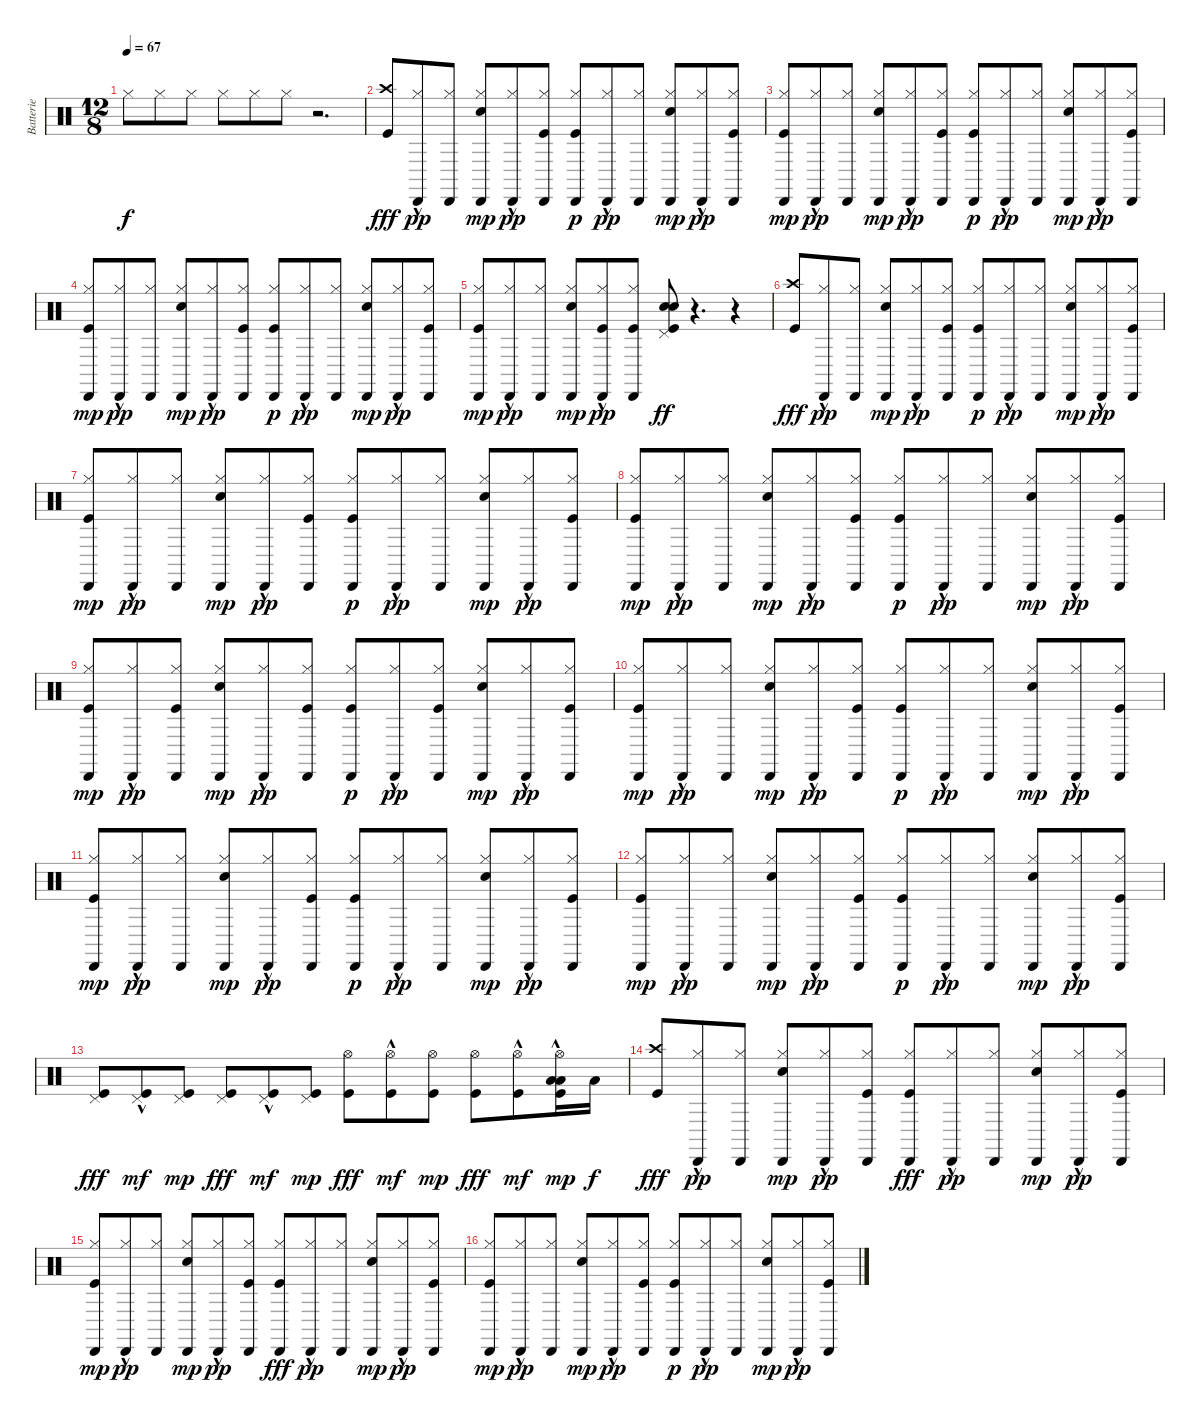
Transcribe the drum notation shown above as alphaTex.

\track ("Batterie" "Batterie") {instrument percussion}
\staff {score}
\articulation defaults
\ts (12 8)
\tempo 67
\clef neutral
\ks c "Hi-Hat (closed)".8{dy f} "Hi-Hat (closed)".8 "Hi-Hat (closed)".8 "Hi-Hat (closed)".8 "Hi-Hat (closed)".8 "Hi-Hat (closed)".8
r.2{d} |
("Crash high (hit)" "Kick (hit)").8{dy fff} ("Hi-Hat (closed)"{hac} "Cabasa (hit)"{hac}).8{dy pp} ("Hi-Hat (closed)" "Cabasa (hit)").8 ("Snare (hit) 2" "Hi-Hat (closed)" "Cabasa (hit)").8{dy mp} ("Hi-Hat (closed)"{hac} "Cabasa (hit)"{hac}).8{dy pp} ("Kick (hit)" "Hi-Hat (closed)" "Cabasa (hit)").8 ("Kick (hit)" "Hi-Hat (closed)" "Cabasa (hit)").8{dy p} ("Hi-Hat (closed)"{hac} "Cabasa (hit)"{hac}).8{dy pp} ("Hi-Hat (closed)" "Cabasa (hit)").8 ("Snare (hit) 2" "Hi-Hat (closed)" "Cabasa (hit)").8{dy mp} ("Hi-Hat (closed)"{hac} "Cabasa (hit)"{hac}).8{dy pp} ("Kick (hit)" "Hi-Hat (closed)" "Cabasa (hit)").8 |
("Kick (hit)" "Hi-Hat (closed)" "Cabasa (hit)").8{dy mp} ("Hi-Hat (closed)"{hac} "Cabasa (hit)"{hac}).8{dy pp} ("Hi-Hat (closed)" "Cabasa (hit)").8 ("Snare (hit) 2" "Hi-Hat (closed)" "Cabasa (hit)").8{dy mp} ("Hi-Hat (closed)"{hac} "Cabasa (hit)"{hac}).8{dy pp} ("Kick (hit)" "Hi-Hat (closed)" "Cabasa (hit)").8 ("Kick (hit)" "Hi-Hat (closed)" "Cabasa (hit)").8{dy p} ("Hi-Hat (closed)"{hac} "Cabasa (hit)"{hac}).8{dy pp} ("Hi-Hat (closed)" "Cabasa (hit)").8 ("Snare (hit) 2" "Hi-Hat (closed)" "Cabasa (hit)").8{dy mp} ("Hi-Hat (closed)"{hac} "Cabasa (hit)"{hac}).8{dy pp} ("Kick (hit)" "Hi-Hat (closed)" "Cabasa (hit)").8 |
("Kick (hit)" "Hi-Hat (closed)" "Cabasa (hit)").8{dy mp} ("Hi-Hat (closed)"{hac} "Cabasa (hit)"{hac}).8{dy pp} ("Hi-Hat (closed)" "Cabasa (hit)").8 ("Snare (hit) 2" "Hi-Hat (closed)" "Cabasa (hit)").8{dy mp} ("Hi-Hat (closed)"{hac} "Cabasa (hit)"{hac}).8{dy pp} ("Kick (hit)" "Hi-Hat (closed)" "Cabasa (hit)").8 ("Kick (hit)" "Hi-Hat (closed)" "Cabasa (hit)").8{dy p} ("Hi-Hat (closed)"{hac} "Cabasa (hit)"{hac}).8{dy pp} ("Hi-Hat (closed)" "Cabasa (hit)").8 ("Snare (hit) 2" "Hi-Hat (closed)" "Cabasa (hit)").8{dy mp} ("Hi-Hat (closed)"{hac} "Cabasa (hit)"{hac}).8{dy pp} ("Kick (hit)" "Hi-Hat (closed)" "Cabasa (hit)").8 |
("Kick (hit)" "Hi-Hat (closed)" "Cabasa (hit)").8{dy mp} ("Hi-Hat (closed)"{hac} "Cabasa (hit)"{hac}).8{dy pp} ("Hi-Hat (closed)" "Cabasa (hit)").8 ("Snare (hit) 2" "Hi-Hat (closed)" "Cabasa (hit)").8{dy mp} ("Kick (hit)"{hac} "Hi-Hat (closed)"{hac} "Cabasa (hit)"{hac}).8{dy pp} ("Kick (hit)" "Hi-Hat (closed)" "Cabasa (hit)").8 ("Pedal Hi-Hat (hit)" "Snare (hit) 2" "Kick (hit)" "Snare (hit) 2").8{dy ff} r.4{d} r.4 |
("Crash high (hit)" "Kick (hit)").8{dy fff} ("Hi-Hat (closed)"{hac} "Cabasa (hit)"{hac}).8{dy pp} ("Hi-Hat (closed)" "Cabasa (hit)").8 ("Snare (hit) 2" "Hi-Hat (closed)" "Cabasa (hit)").8{dy mp} ("Hi-Hat (closed)"{hac} "Cabasa (hit)"{hac}).8{dy pp} ("Kick (hit)" "Hi-Hat (closed)" "Cabasa (hit)").8 ("Kick (hit)" "Hi-Hat (closed)" "Cabasa (hit)").8{dy p} ("Hi-Hat (closed)"{hac} "Cabasa (hit)"{hac}).8{dy pp} ("Hi-Hat (closed)" "Cabasa (hit)").8 ("Snare (hit) 2" "Hi-Hat (closed)" "Cabasa (hit)").8{dy mp} ("Hi-Hat (closed)"{hac} "Cabasa (hit)"{hac}).8{dy pp} ("Kick (hit)" "Hi-Hat (closed)" "Cabasa (hit)").8 |
("Kick (hit)" "Hi-Hat (closed)" "Cabasa (hit)").8{dy mp} ("Hi-Hat (closed)"{hac} "Cabasa (hit)"{hac}).8{dy pp} ("Hi-Hat (closed)" "Cabasa (hit)").8 ("Snare (hit) 2" "Hi-Hat (closed)" "Cabasa (hit)").8{dy mp} ("Hi-Hat (closed)"{hac} "Cabasa (hit)"{hac}).8{dy pp} ("Kick (hit)" "Hi-Hat (closed)" "Cabasa (hit)").8 ("Kick (hit)" "Hi-Hat (closed)" "Cabasa (hit)").8{dy p} ("Hi-Hat (closed)"{hac} "Cabasa (hit)"{hac}).8{dy pp} ("Hi-Hat (closed)" "Cabasa (hit)").8 ("Snare (hit) 2" "Hi-Hat (closed)" "Cabasa (hit)").8{dy mp} ("Hi-Hat (closed)"{hac} "Cabasa (hit)"{hac}).8{dy pp} ("Kick (hit)" "Hi-Hat (closed)" "Cabasa (hit)").8 |
("Kick (hit)" "Hi-Hat (closed)" "Cabasa (hit)").8{dy mp} ("Hi-Hat (closed)"{hac} "Cabasa (hit)"{hac}).8{dy pp} ("Hi-Hat (closed)" "Cabasa (hit)").8 ("Snare (hit) 2" "Hi-Hat (closed)" "Cabasa (hit)").8{dy mp} ("Hi-Hat (closed)"{hac} "Cabasa (hit)"{hac}).8{dy pp} ("Kick (hit)" "Hi-Hat (closed)" "Cabasa (hit)").8 ("Kick (hit)" "Hi-Hat (closed)" "Cabasa (hit)").8{dy p} ("Hi-Hat (closed)"{hac} "Cabasa (hit)"{hac}).8{dy pp} ("Hi-Hat (closed)" "Cabasa (hit)").8 ("Snare (hit) 2" "Hi-Hat (closed)" "Cabasa (hit)").8{dy mp} ("Hi-Hat (closed)"{hac} "Cabasa (hit)"{hac}).8{dy pp} ("Kick (hit)" "Hi-Hat (closed)" "Cabasa (hit)").8 |
("Kick (hit)" "Hi-Hat (closed)" "Cabasa (hit)").8{dy mp} ("Hi-Hat (closed)"{hac} "Cabasa (hit)"{hac}).8{dy pp} ("Kick (hit)" "Hi-Hat (closed)" "Cabasa (hit)").8 ("Snare (hit) 2" "Hi-Hat (closed)" "Cabasa (hit)").8{dy mp} ("Hi-Hat (closed)"{hac} "Cabasa (hit)"{hac}).8{dy pp} ("Kick (hit)" "Hi-Hat (closed)" "Cabasa (hit)").8 ("Kick (hit)" "Hi-Hat (closed)" "Cabasa (hit)").8{dy p} ("Hi-Hat (closed)"{hac} "Cabasa (hit)"{hac}).8{dy pp} ("Kick (hit)" "Hi-Hat (closed)" "Cabasa (hit)").8 ("Snare (hit) 2" "Hi-Hat (closed)" "Cabasa (hit)").8{dy mp} ("Hi-Hat (closed)"{hac} "Cabasa (hit)"{hac}).8{dy pp} ("Kick (hit)" "Hi-Hat (closed)" "Cabasa (hit)").8 |
("Kick (hit)" "Hi-Hat (closed)" "Cabasa (hit)").8{dy mp} ("Hi-Hat (closed)"{hac} "Cabasa (hit)"{hac}).8{dy pp} ("Hi-Hat (closed)" "Cabasa (hit)").8 ("Snare (hit) 2" "Hi-Hat (closed)" "Cabasa (hit)").8{dy mp} ("Hi-Hat (closed)"{hac} "Cabasa (hit)"{hac}).8{dy pp} ("Kick (hit)" "Hi-Hat (closed)" "Cabasa (hit)").8 ("Kick (hit)" "Hi-Hat (closed)" "Cabasa (hit)").8{dy p} ("Hi-Hat (closed)"{hac} "Cabasa (hit)"{hac}).8{dy pp} ("Hi-Hat (closed)" "Cabasa (hit)").8 ("Snare (hit) 2" "Hi-Hat (closed)" "Cabasa (hit)").8{dy mp} ("Hi-Hat (closed)"{hac} "Cabasa (hit)"{hac}).8{dy pp} ("Kick (hit)" "Hi-Hat (closed)" "Cabasa (hit)").8 |
("Kick (hit)" "Hi-Hat (closed)" "Cabasa (hit)").8{dy mp} ("Hi-Hat (closed)"{hac} "Cabasa (hit)"{hac}).8{dy pp} ("Hi-Hat (closed)" "Cabasa (hit)").8 ("Snare (hit) 2" "Hi-Hat (closed)" "Cabasa (hit)").8{dy mp} ("Hi-Hat (closed)"{hac} "Cabasa (hit)"{hac}).8{dy pp} ("Kick (hit)" "Hi-Hat (closed)" "Cabasa (hit)").8 ("Kick (hit)" "Hi-Hat (closed)" "Cabasa (hit)").8{dy p} ("Hi-Hat (closed)"{hac} "Cabasa (hit)"{hac}).8{dy pp} ("Hi-Hat (closed)" "Cabasa (hit)").8 ("Snare (hit) 2" "Hi-Hat (closed)" "Cabasa (hit)").8{dy mp} ("Hi-Hat (closed)"{hac} "Cabasa (hit)"{hac}).8{dy pp} ("Kick (hit)" "Hi-Hat (closed)" "Cabasa (hit)").8 |
("Kick (hit)" "Hi-Hat (closed)" "Cabasa (hit)").8{dy mp} ("Hi-Hat (closed)"{hac} "Cabasa (hit)"{hac}).8{dy pp} ("Hi-Hat (closed)" "Cabasa (hit)").8 ("Snare (hit) 2" "Hi-Hat (closed)" "Cabasa (hit)").8{dy mp} ("Hi-Hat (closed)"{hac} "Cabasa (hit)"{hac}).8{dy pp} ("Kick (hit)" "Hi-Hat (closed)" "Cabasa (hit)").8 ("Kick (hit)" "Hi-Hat (closed)" "Cabasa (hit)").8{dy p} ("Hi-Hat (closed)"{hac} "Cabasa (hit)"{hac}).8{dy pp} ("Hi-Hat (closed)" "Cabasa (hit)").8 ("Snare (hit) 2" "Hi-Hat (closed)" "Cabasa (hit)").8{dy mp} ("Hi-Hat (closed)"{hac} "Cabasa (hit)"{hac}).8{dy pp} ("Kick (hit)" "Hi-Hat (closed)" "Cabasa (hit)").8 |
("Pedal Hi-Hat (hit)" "Kick (hit)").8{dy fff} ("Pedal Hi-Hat (hit)"{hac} "Kick (hit)"{hac}).8{dy mf} ("Pedal Hi-Hat (hit)" "Kick (hit)").8{dy mp} ("Pedal Hi-Hat (hit)" "Kick (hit)").8{dy fff} ("Pedal Hi-Hat (hit)"{hac} "Kick (hit)"{hac}).8{dy mf} ("Pedal Hi-Hat (hit)" "Kick (hit)").8{dy mp} ("Hi-Hat (open)" "Kick (hit)").8{dy fff} ("Hi-Hat (open)"{hac} "Kick (hit)"{hac}).8{dy mf} ("Hi-Hat (open)" "Kick (hit)").8{dy mp} ("Hi-Hat (open)" "Kick (hit)").8{dy fff} ("Hi-Hat (open)"{hac} "Kick (hit)"{hac}).8{dy mf} ("Hi-Hat (open)"{hac} "Low Floor Tom (hit)" "Low Tom (hit)"{hac} "Kick (hit)"{hac}).16{dy mp} "Low Floor Tom (hit)".16{dy f} |
("Crash high (hit)" "Kick (hit)").8{dy fff} ("Hi-Hat (closed)"{hac} "Cabasa (hit)"{hac}).8{dy pp} ("Hi-Hat (closed)" "Cabasa (hit)").8 ("Snare (hit) 2" "Hi-Hat (closed)" "Cabasa (hit)").8{dy mp} ("Hi-Hat (closed)"{hac} "Cabasa (hit)"{hac}).8{dy pp} ("Kick (hit)" "Hi-Hat (closed)" "Cabasa (hit)").8 ("Hi-Hat (closed)" "Cabasa (hit)" "Kick (hit)").8{dy fff} ("Hi-Hat (closed)"{hac} "Cabasa (hit)"{hac}).8{dy pp} ("Hi-Hat (closed)" "Cabasa (hit)").8 ("Snare (hit) 2" "Hi-Hat (closed)" "Cabasa (hit)").8{dy mp} ("Hi-Hat (closed)"{hac} "Cabasa (hit)"{hac}).8{dy pp} ("Kick (hit)" "Hi-Hat (closed)" "Cabasa (hit)").8 |
("Kick (hit)" "Hi-Hat (closed)" "Cabasa (hit)").8{dy mp} ("Hi-Hat (closed)"{hac} "Cabasa (hit)"{hac}).8{dy pp} ("Hi-Hat (closed)" "Cabasa (hit)").8 ("Snare (hit) 2" "Hi-Hat (closed)" "Cabasa (hit)").8{dy mp} ("Hi-Hat (closed)"{hac} "Cabasa (hit)"{hac}).8{dy pp} ("Kick (hit)" "Hi-Hat (closed)" "Cabasa (hit)").8 ("Hi-Hat (closed)" "Cabasa (hit)" "Kick (hit)").8{dy fff} ("Hi-Hat (closed)"{hac} "Cabasa (hit)"{hac}).8{dy pp} ("Hi-Hat (closed)" "Cabasa (hit)").8 ("Snare (hit) 2" "Hi-Hat (closed)" "Cabasa (hit)").8{dy mp} ("Hi-Hat (closed)"{hac} "Cabasa (hit)"{hac}).8{dy pp} ("Kick (hit)" "Hi-Hat (closed)" "Cabasa (hit)").8 |
("Kick (hit)" "Hi-Hat (closed)" "Cabasa (hit)").8{dy mp} ("Hi-Hat (closed)"{hac} "Cabasa (hit)"{hac}).8{dy pp} ("Hi-Hat (closed)" "Cabasa (hit)").8 ("Snare (hit) 2" "Hi-Hat (closed)" "Cabasa (hit)").8{dy mp} ("Hi-Hat (closed)"{hac} "Cabasa (hit)"{hac}).8{dy pp} ("Kick (hit)" "Hi-Hat (closed)" "Cabasa (hit)").8 ("Kick (hit)" "Hi-Hat (closed)" "Cabasa (hit)").8{dy p} ("Hi-Hat (closed)"{hac} "Cabasa (hit)"{hac}).8{dy pp} ("Hi-Hat (closed)" "Cabasa (hit)").8 ("Snare (hit) 2" "Hi-Hat (closed)" "Cabasa (hit)").8{dy mp} ("Hi-Hat (closed)"{hac} "Cabasa (hit)"{hac}).8{dy pp} ("Kick (hit)" "Hi-Hat (closed)" "Cabasa (hit)").8
